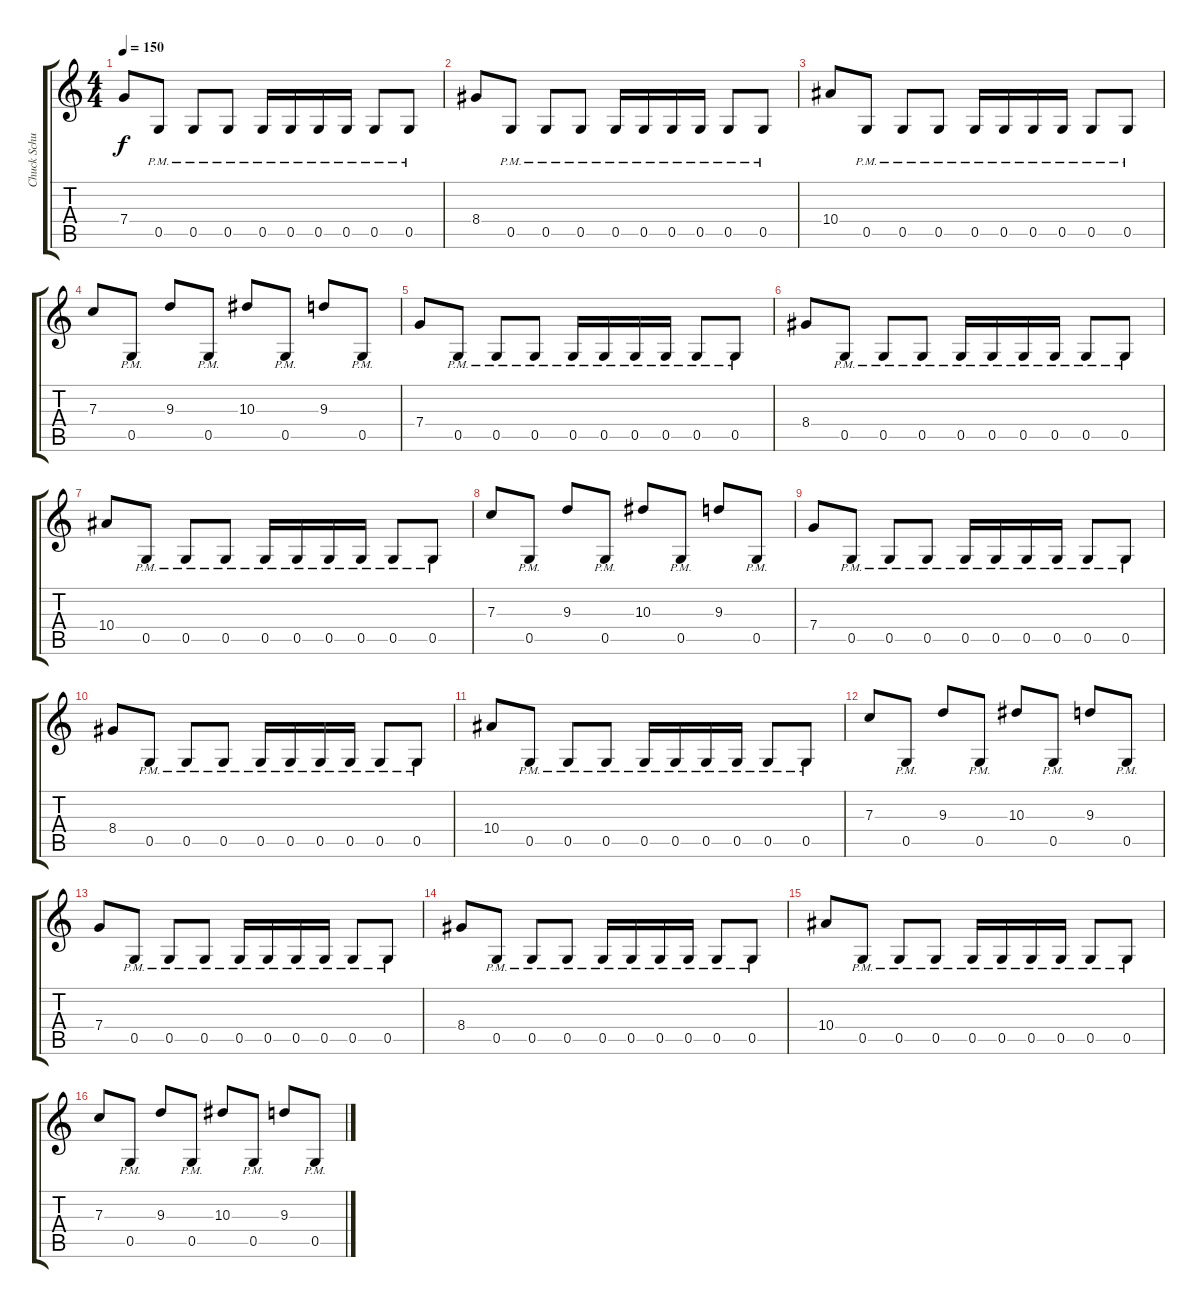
\track ("Chuck Schuldiner Lead" "Chuck Schu") {instrument distortionguitar}
\staff {score tabs}
\tuning (D4 A3 F3 C3 G2 D2) {hide}
\ts (4 4)
\tempo 150
\clef g2
\ks c
7.4.8{dy f} 0.5{pm}.8 0.5{pm}.8 0.5{pm}.8 0.5{pm}.16 0.5{pm}.16 0.5{pm}.16 0.5{pm}.16 0.5{pm}.8 0.5{pm}.8 |
8.4.8 0.5{pm}.8 0.5{pm}.8 0.5{pm}.8 0.5{pm}.16 0.5{pm}.16 0.5{pm}.16 0.5{pm}.16 0.5{pm}.8 0.5{pm}.8 |
10.4.8 0.5{pm}.8 0.5{pm}.8 0.5{pm}.8 0.5{pm}.16 0.5{pm}.16 0.5{pm}.16 0.5{pm}.16 0.5{pm}.8 0.5{pm}.8 |
7.3.8 0.5{pm}.8 9.3.8 0.5{pm}.8 10.3.8 0.5{pm}.8 9.3.8 0.5{pm}.8 |
7.4.8 0.5{pm}.8 0.5{pm}.8 0.5{pm}.8 0.5{pm}.16 0.5{pm}.16 0.5{pm}.16 0.5{pm}.16 0.5{pm}.8 0.5{pm}.8 |
8.4.8 0.5{pm}.8 0.5{pm}.8 0.5{pm}.8 0.5{pm}.16 0.5{pm}.16 0.5{pm}.16 0.5{pm}.16 0.5{pm}.8 0.5{pm}.8 |
10.4.8 0.5{pm}.8 0.5{pm}.8 0.5{pm}.8 0.5{pm}.16 0.5{pm}.16 0.5{pm}.16 0.5{pm}.16 0.5{pm}.8 0.5{pm}.8 |
7.3.8 0.5{pm}.8 9.3.8 0.5{pm}.8 10.3.8 0.5{pm}.8 9.3.8 0.5{pm}.8 |
7.4.8 0.5{pm}.8 0.5{pm}.8 0.5{pm}.8 0.5{pm}.16 0.5{pm}.16 0.5{pm}.16 0.5{pm}.16 0.5{pm}.8 0.5{pm}.8 |
8.4.8 0.5{pm}.8 0.5{pm}.8 0.5{pm}.8 0.5{pm}.16 0.5{pm}.16 0.5{pm}.16 0.5{pm}.16 0.5{pm}.8 0.5{pm}.8 |
10.4.8 0.5{pm}.8 0.5{pm}.8 0.5{pm}.8 0.5{pm}.16 0.5{pm}.16 0.5{pm}.16 0.5{pm}.16 0.5{pm}.8 0.5{pm}.8 |
7.3.8 0.5{pm}.8 9.3.8 0.5{pm}.8 10.3.8 0.5{pm}.8 9.3.8 0.5{pm}.8 |
7.4.8 0.5{pm}.8 0.5{pm}.8 0.5{pm}.8 0.5{pm}.16 0.5{pm}.16 0.5{pm}.16 0.5{pm}.16 0.5{pm}.8 0.5{pm}.8 |
8.4.8 0.5{pm}.8 0.5{pm}.8 0.5{pm}.8 0.5{pm}.16 0.5{pm}.16 0.5{pm}.16 0.5{pm}.16 0.5{pm}.8 0.5{pm}.8 |
10.4.8 0.5{pm}.8 0.5{pm}.8 0.5{pm}.8 0.5{pm}.16 0.5{pm}.16 0.5{pm}.16 0.5{pm}.16 0.5{pm}.8 0.5{pm}.8 |
7.3.8 0.5{pm}.8 9.3.8 0.5{pm}.8 10.3.8 0.5{pm}.8 9.3.8 0.5{pm}.8
